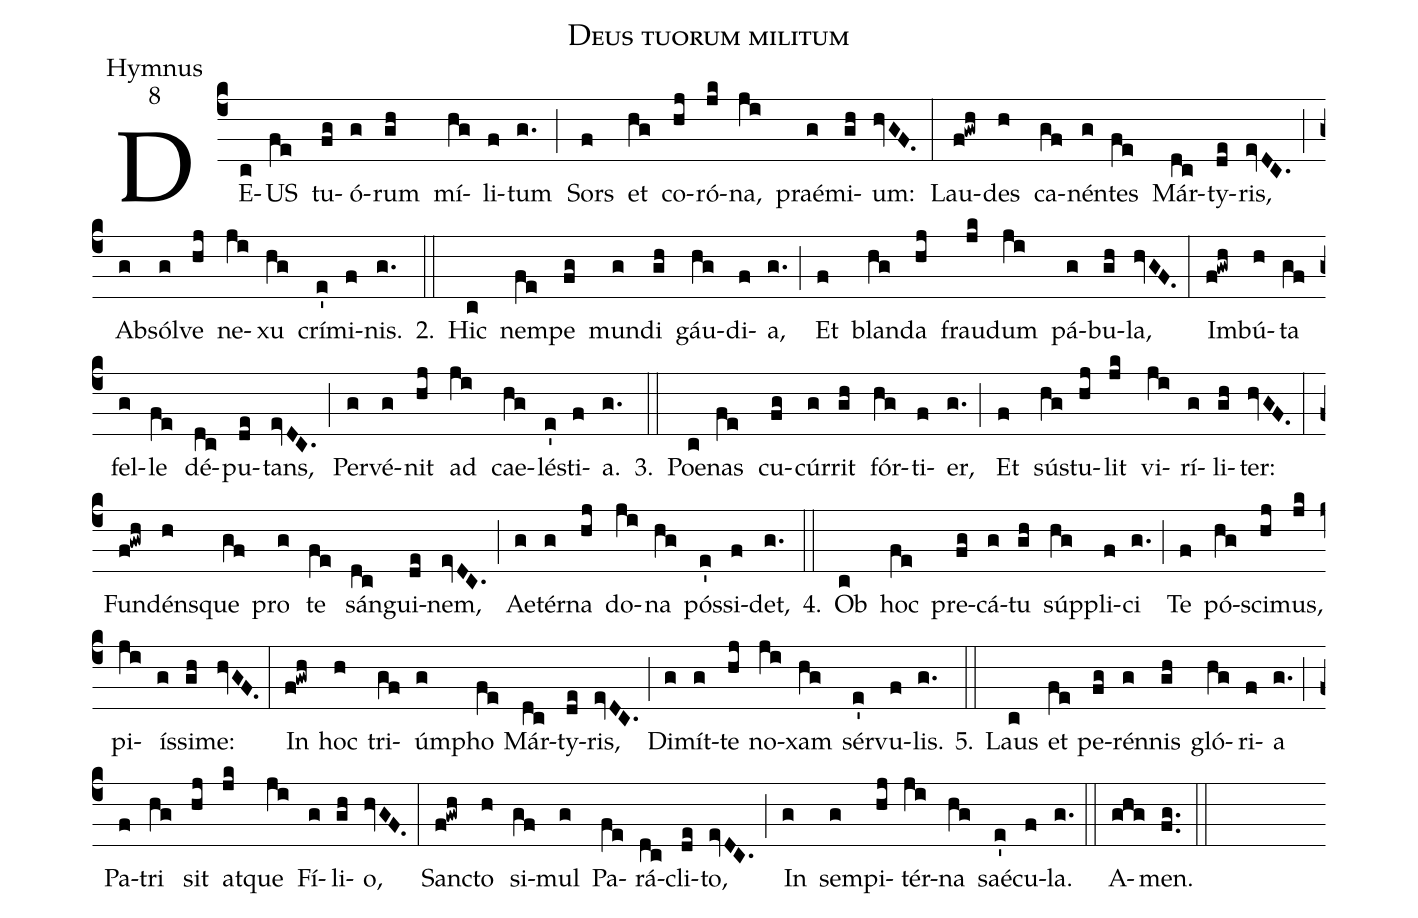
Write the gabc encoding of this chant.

name:Deus tuorum militum;
office-part:Hymnus;
mode:8;
%%
(c4) DE(c)US(fe) tu(fg)ó(g)rum(gh) mí(hg)li(f)tum(g.) (;) Sors(f) et(hg) co(hj)ró(jk)na,(ji) praé(g)mi(gh)um:(hvGF.) (:) Lau(f!gwh)des(h) ca(gf)nén(g)tes(fe) Már(dc)ty(de)ris,(evDC.) (;) Ab(g)sól(g)ve(hj) ne(ji)xu(hg) crí(e')mi(f)nis.(g.) 2.(::) Hic(c) nem(fe)pe(fg) mun(g)di(gh) gáu(hg)di(f)a,(g.) (;) Et(f) blan(hg)da(hj) frau(jk)dum(ji) pá(g)bu(gh)la,(hvGF.) (:) Im(f!gwh)bú(h)ta(gf) fel(g)le(fe) dé(dc)pu(de)tans,(evDC.) (;) Per(g)vé(g)nit(hj) ad(ji) cae(hg)lé(e')sti(f)a.(g.) 3.(::) Poe(c)nas(fe) cu(fg)cúr(g)rit(gh) fór(hg)ti(f)er,(g.) (;) Et(f) sú(hg)stu(hj)lit(jk) vi(ji)rí(g)li(gh)ter:(hvGF.) (:) Fun(f!gwh)dén(h)sque(gf) pro(g) te(fe) sán(dc)gui(de)nem,(evDC.) (;) Ae(g)tér(g)na(hj) do(ji)na(hg) pós(e')si(f)det,(g.) 4.(::) Ob(c) hoc(fe) pre(fg)cá(g)tu(gh) súp(hg)pli(f)ci(g.) (;) Te(f) pó(hg)sci(hj)mus,(jk) pi(ji)ís(g)si(gh)me:(hvGF.) (:) In(f!gwh) hoc(h) tri(gf)úm(g)pho(fe) Már(dc)ty(de)ris,(evDC.) (;) Di(g)mít(g)te(hj) no(ji)xam(hg) sér(e')vu(f)lis.(g.) 5.(::) Laus(c) et(fe) pe(fg)rén(g)nis(gh) gló(hg)ri(f)a(g.) (;) Pa(f)tri(hg) sit(hj) at(jk)que(ji) Fí(g)li(gh)o,(hvGF.) (:) San(f!gwh)cto(h) si(gf)mul(g) Pa(fe)rá(dc)cli(de)to,(evDC.) (;) In(g) sem(g)pi(hj)tér(ji)na(hg) saé(e')cu(f)la.(g.) (::) A(ghg)men.(fg..) (::)
